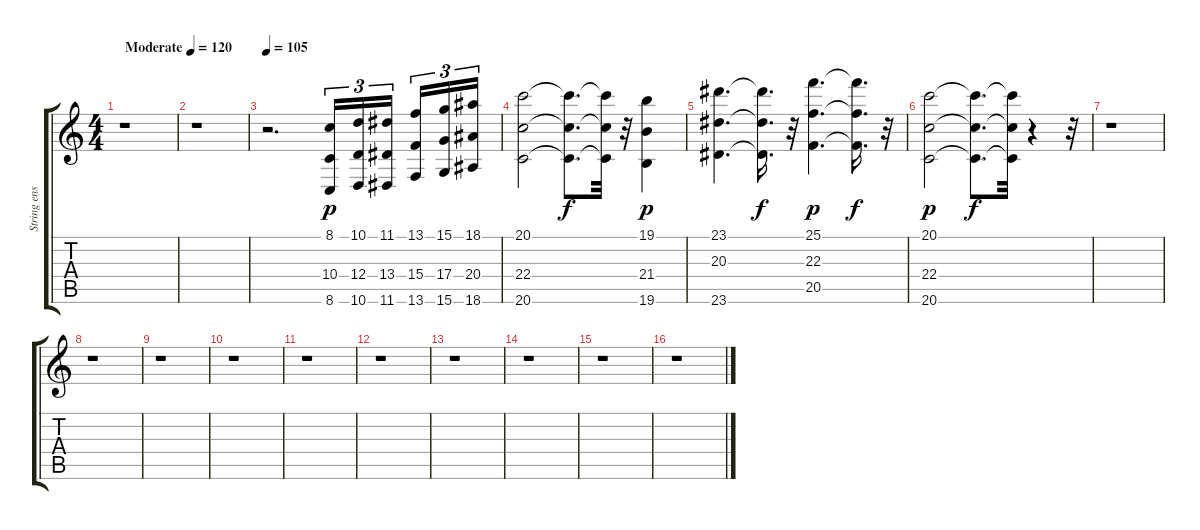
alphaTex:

\track ("String ensemble" "String ens") {instrument stringensemble1}
\staff {score tabs}
\tuning (E4 B3 G3 D3 A2 E2) {hide}
\ts (4 4)
\tempo (120 "Moderate")
\clef g2
\ks c
r.1{dy p instrument stringensemble1} |
r.1 |
\tempo 105
r.2{d} (8.1 10.4 8.6).16{tu (3 2)} (10.1 12.4 10.6).16{tu (3 2)} (11.1 13.4 11.6).16{tu (3 2) beam splitsecondary} (13.1 15.4 13.6).16{tu (3 2)} (15.1 17.4 15.6).16{tu (3 2)} (18.1 20.4 18.6).16{tu (3 2)} |
(20.1 22.4 20.6).2 (20.1{t} 22.4{t} 20.6{t}).8{d dy f} (20.1{t} 22.4{t} 20.6{t}).32 r.32 (19.1 21.4 19.6).4{dy p} |
(23.1 20.3 23.6).4{d} (23.1{t} 20.3{t} 23.6{t}).16{d dy f} r.32 (25.1 22.3 20.5).4{d dy p} (25.1{t} 22.3{t} 20.5{t}).16{d dy f} r.32 |
(20.1 22.4 20.6).2{dy p} (20.1{t} 22.4{t} 20.6{t}).8{d dy f} (20.1{t} 22.4{t} 20.6{t}).32 r.4 r.32 |
r.1 |
r.1 |
r.1 |
r.1 |
r.1 |
r.1 |
r.1 |
r.1 |
r.1 |
r.1
